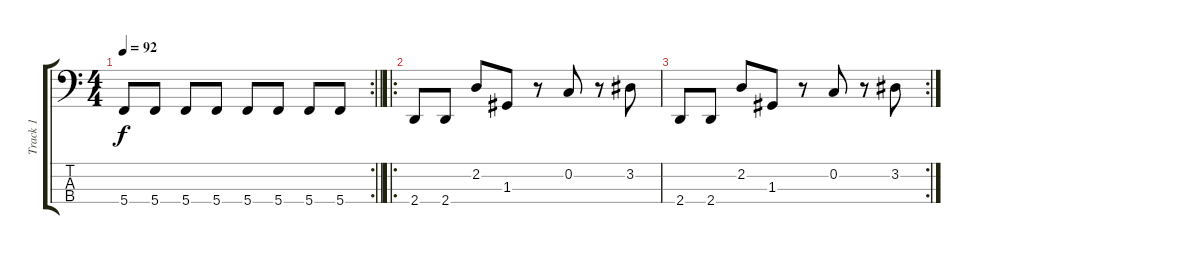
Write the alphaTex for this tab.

\track ("Track 1" "Track 1") {instrument synthbass2}
\staff {score tabs}
\tuning (F2 C2 G1 C1) {hide}
\rc 2
\ts (4 4)
\tempo 92
\clef f4
\barLineRight lightlight
\ks c
5.4.8{dy f} 5.4.8 5.4.8 5.4.8 5.4.8 5.4.8 5.4.8 5.4.8 |
\ro
2.4.8 2.4.8 2.2.8 1.3.8 r.8 0.2.8 r.8 3.2.8 |
\rc 2
2.4.8 2.4.8 2.2.8 1.3.8 r.8 0.2.8 r.8 3.2.8
